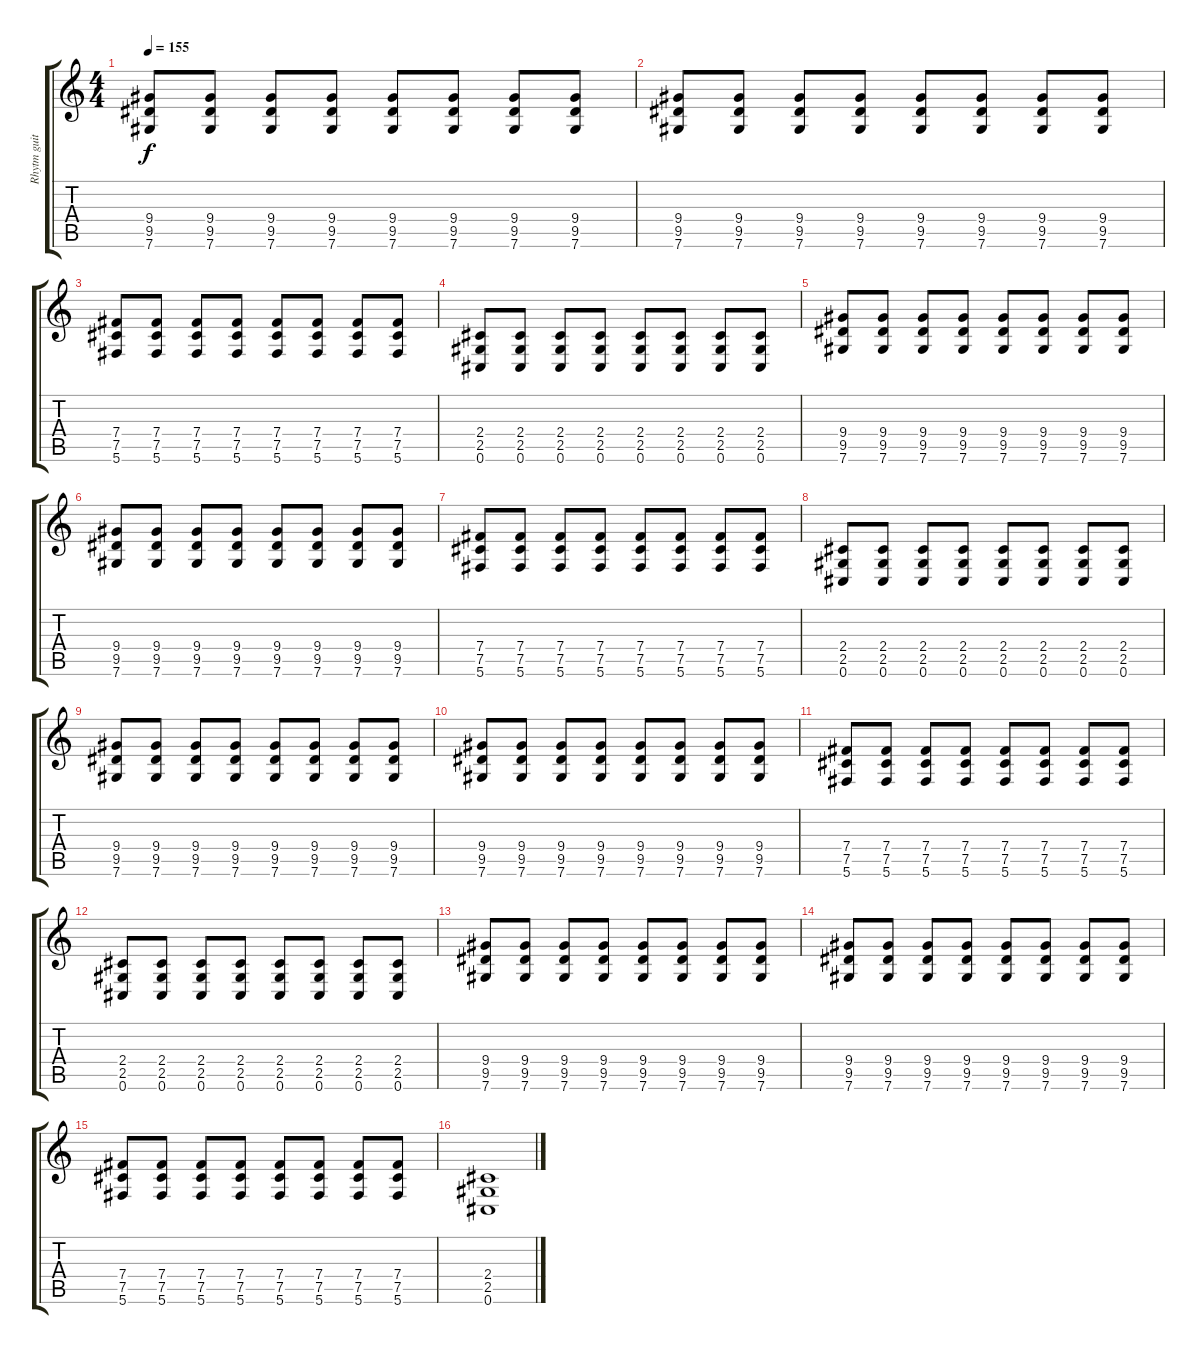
\track ("Rhytm guitar" "Rhytm guit") {instrument distortionguitar}
\staff {score tabs}
\tuning (Db4 Ab3 E3 B2 Gb2 Db2) {hide}
\ts (4 4)
\tempo 155
\clef g2
\ks c
(9.4 9.5 7.6).8{dy f} (9.4 9.5 7.6).8 (9.4 9.5 7.6).8 (9.4 9.5 7.6).8 (9.4 9.5 7.6).8 (9.4 9.5 7.6).8 (9.4 9.5 7.6).8 (9.4 9.5 7.6).8 |
(9.4 9.5 7.6).8 (9.4 9.5 7.6).8 (9.4 9.5 7.6).8 (9.4 9.5 7.6).8 (9.4 9.5 7.6).8 (9.4 9.5 7.6).8 (9.4 9.5 7.6).8 (9.4 9.5 7.6).8 |
(7.4 7.5 5.6).8 (7.4 7.5 5.6).8 (7.4 7.5 5.6).8 (7.4 7.5 5.6).8 (7.4 7.5 5.6).8 (7.4 7.5 5.6).8 (7.4 7.5 5.6).8 (7.4 7.5 5.6).8 |
(2.4 2.5 0.6).8 (2.4 2.5 0.6).8 (2.4 2.5 0.6).8 (2.4 2.5 0.6).8 (2.4 2.5 0.6).8 (2.4 2.5 0.6).8 (2.4 2.5 0.6).8 (2.4 2.5 0.6).8 |
(9.4 9.5 7.6).8 (9.4 9.5 7.6).8 (9.4 9.5 7.6).8 (9.4 9.5 7.6).8 (9.4 9.5 7.6).8 (9.4 9.5 7.6).8 (9.4 9.5 7.6).8 (9.4 9.5 7.6).8 |
(9.4 9.5 7.6).8 (9.4 9.5 7.6).8 (9.4 9.5 7.6).8 (9.4 9.5 7.6).8 (9.4 9.5 7.6).8 (9.4 9.5 7.6).8 (9.4 9.5 7.6).8 (9.4 9.5 7.6).8 |
(7.4 7.5 5.6).8 (7.4 7.5 5.6).8 (7.4 7.5 5.6).8 (7.4 7.5 5.6).8 (7.4 7.5 5.6).8 (7.4 7.5 5.6).8 (7.4 7.5 5.6).8 (7.4 7.5 5.6).8 |
(2.4 2.5 0.6).8 (2.4 2.5 0.6).8 (2.4 2.5 0.6).8 (2.4 2.5 0.6).8 (2.4 2.5 0.6).8 (2.4 2.5 0.6).8 (2.4 2.5 0.6).8 (2.4 2.5 0.6).8 |
(9.4 9.5 7.6).8 (9.4 9.5 7.6).8 (9.4 9.5 7.6).8 (9.4 9.5 7.6).8 (9.4 9.5 7.6).8 (9.4 9.5 7.6).8 (9.4 9.5 7.6).8 (9.4 9.5 7.6).8 |
(9.4 9.5 7.6).8 (9.4 9.5 7.6).8 (9.4 9.5 7.6).8 (9.4 9.5 7.6).8 (9.4 9.5 7.6).8 (9.4 9.5 7.6).8 (9.4 9.5 7.6).8 (9.4 9.5 7.6).8 |
(7.4 7.5 5.6).8 (7.4 7.5 5.6).8 (7.4 7.5 5.6).8 (7.4 7.5 5.6).8 (7.4 7.5 5.6).8 (7.4 7.5 5.6).8 (7.4 7.5 5.6).8 (7.4 7.5 5.6).8 |
(2.4 2.5 0.6).8 (2.4 2.5 0.6).8 (2.4 2.5 0.6).8 (2.4 2.5 0.6).8 (2.4 2.5 0.6).8 (2.4 2.5 0.6).8 (2.4 2.5 0.6).8 (2.4 2.5 0.6).8 |
(9.4 9.5 7.6).8 (9.4 9.5 7.6).8 (9.4 9.5 7.6).8 (9.4 9.5 7.6).8 (9.4 9.5 7.6).8 (9.4 9.5 7.6).8 (9.4 9.5 7.6).8 (9.4 9.5 7.6).8 |
(9.4 9.5 7.6).8 (9.4 9.5 7.6).8 (9.4 9.5 7.6).8 (9.4 9.5 7.6).8 (9.4 9.5 7.6).8 (9.4 9.5 7.6).8 (9.4 9.5 7.6).8 (9.4 9.5 7.6).8 |
(7.4 7.5 5.6).8 (7.4 7.5 5.6).8 (7.4 7.5 5.6).8 (7.4 7.5 5.6).8 (7.4 7.5 5.6).8 (7.4 7.5 5.6).8 (7.4 7.5 5.6).8 (7.4 7.5 5.6).8 |
(2.4 2.5 0.6).1
